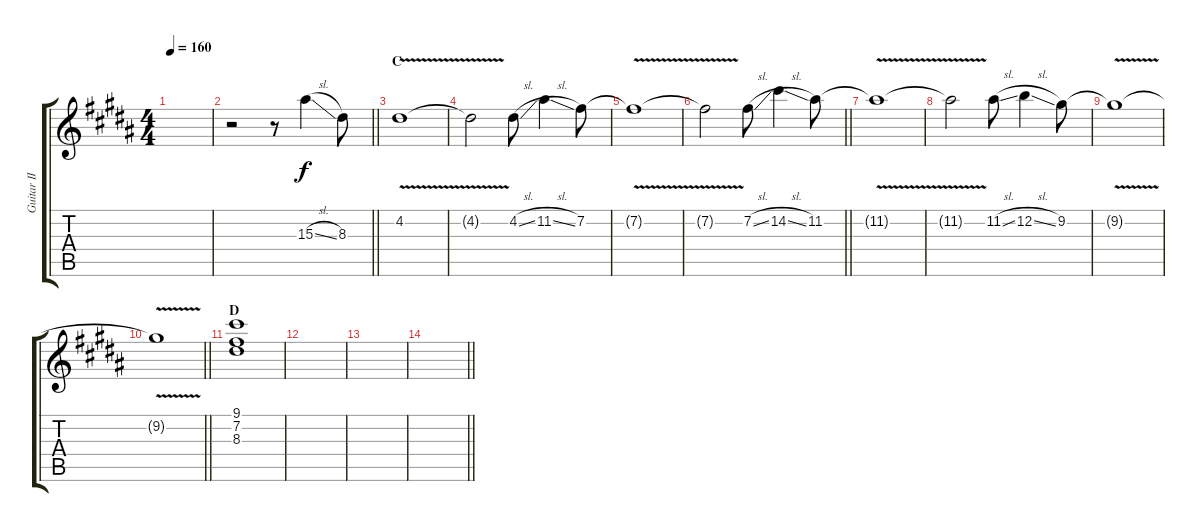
\track ("Guitar II (Yuji \"You\" Adachi)" "Guitar II ") {instrument distortionguitar}
\staff {score tabs}
\tuning (E4 B3 G3 D3 A2 E2) {hide}
\ts (4 4)
\tempo 160
\clef g2
\ks g#minor
|
\barLineRight lightlight
r.2 r.8 15.3{sl}.4 8.3.8 |
\section ("" "C")
4.2{v}.1 |
4.2{t}.2 4.2{sl}.8 11.2{sl}.4 7.2.8 |
7.2{v t}.1 |
\barLineRight lightlight
7.2{t}.2 7.2{sl}.8 14.2{sl}.4 11.2.8 |
11.2{v t}.1 |
11.2{t}.2 11.2{sl}.8 12.2{sl}.4 9.2.8 |
9.2{v t}.1 |
\barLineRight lightlight
9.2{t}.1 |
\section ("" "D")
(9.1 7.2 8.3).1 |
|
|
\barLineRight lightlight
